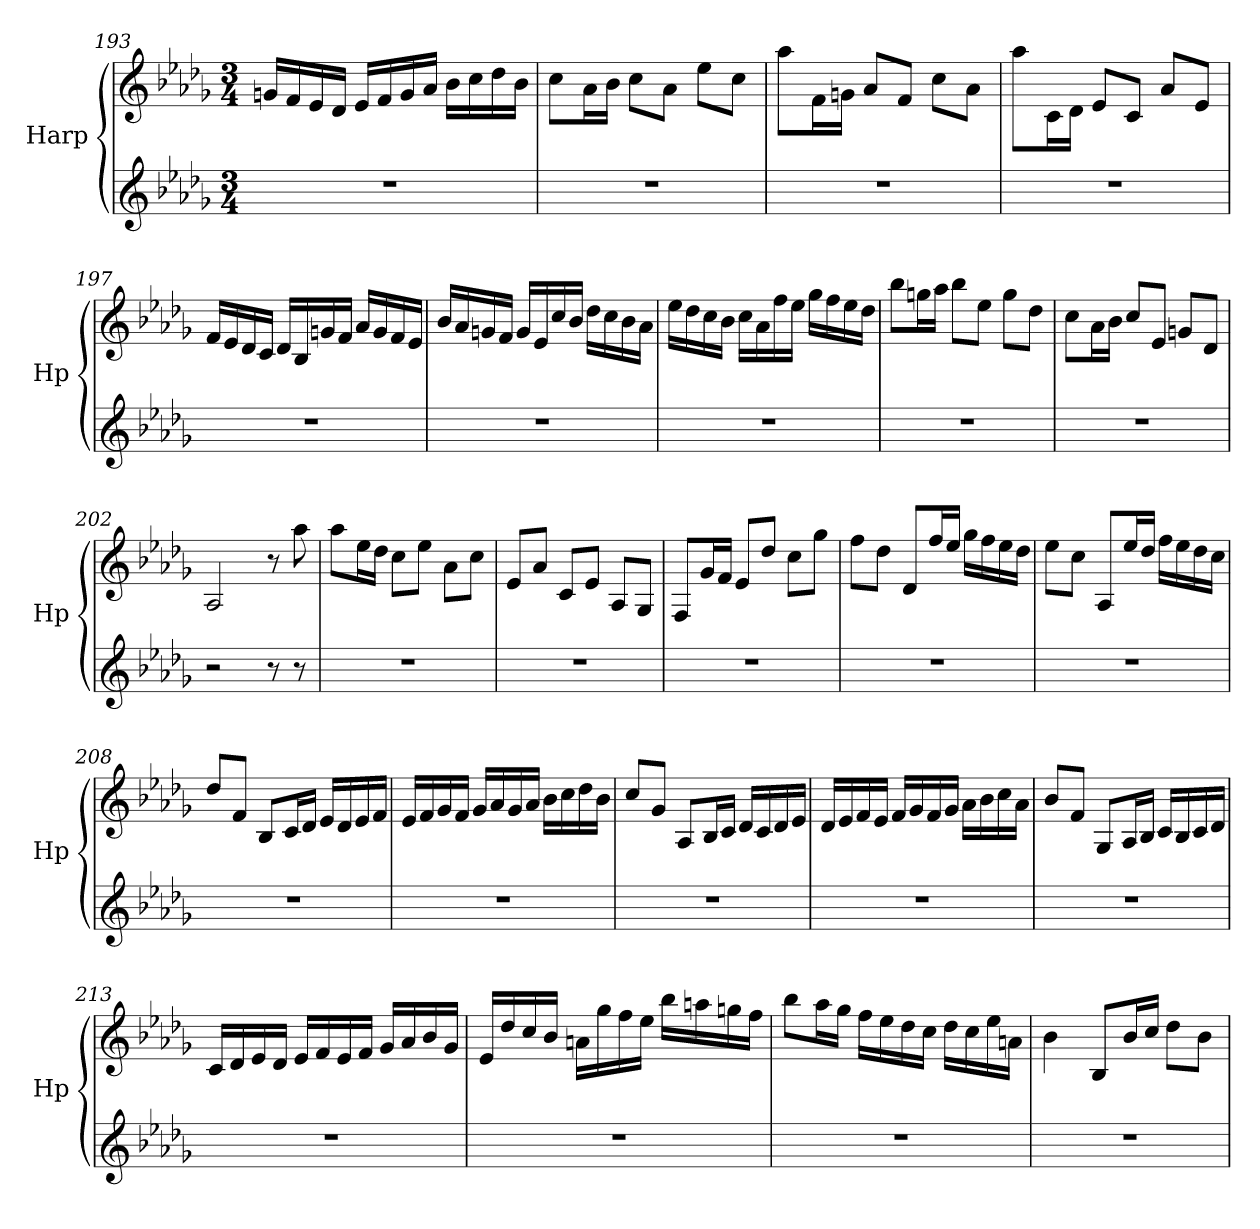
**kern	**kern
*part1	*part1
*staff2	*staff1
*I"Harp	*
*I'Hp	*
*clefG2	*clefG2
*k[b-e-a-d-g-]	*k[b-e-a-d-g-]
*M3/4	*M3/4
=193	=193
2.r	16gn/LL
.	16f/
.	16e-/
.	16d-/JJ
.	16e-/LL
.	16f/
.	16g/
.	16a-/JJ
.	16b-\LL
.	16cc\
.	16dd-\
.	16b-\JJ
!!LO:PB:g=z
=194	=194
2.r	8cc\L
.	16a-\L
.	16b-\JJ
.	8cc\L
.	8a-\J
.	8ee-\L
.	8cc\J
=195	=195
2.r	8aa-\L
.	16f\L
.	16gn\JJ
.	8a-/L
.	8f/J
.	8cc\L
.	8a-\J
=196	=196
2.r	8aa-\L
.	16c\L
.	16d-\JJ
.	8e-/L
.	8c/J
.	8a-/L
.	8e-/J
=197	=197
2.r	16f/LL
.	16e-/
.	16d-/
.	16c/JJ
.	16d-/LL
.	16B-/
.	16gn/
.	16f/JJ
.	16a-/LL
.	16g/
.	16f/
.	16e-/JJ
!!LO:LB:g=z
=198	=198
2.r	16b-/LL
.	16a-/
.	16gn/
.	16f/JJ
.	16g/LL
.	16e-/
.	16cc/
.	16b-/JJ
.	16dd-\LL
.	16cc\
.	16b-\
.	16a-\JJ
=199	=199
2.r	16ee-\LL
.	16dd-\
.	16cc\
.	16b-\JJ
.	16cc\LL
.	16a-\
.	16ff\
.	16ee-\JJ
.	16gg-\LL
.	16ff\
.	16ee-\
.	16dd-\JJ
=200	=200
2.r	8bb-\L
.	16ggn\L
.	16aa-\JJ
.	8bb-\L
.	8ee-\J
.	8gg\L
.	8dd-\J
=201	=201
2.r	8cc\L
.	16a-\L
.	16b-\JJ
.	8cc/L
.	8e-/J
.	8gn/L
.	8d-/J
=202	=202
2r	2A-/
8r	8r
8r	8aa-\
!!LO:LB:g=z
=203	=203
2.r	8aa-\L
.	16ee-\L
.	16dd-\JJ
.	8cc\L
.	8ee-\J
.	8a-\L
.	8cc\J
=204	=204
2.r	8e-/L
.	8a-/J
.	8c/L
.	8e-/J
.	8A-/L
.	8G-/J
=205	=205
2.r	8F/L
.	16g-/L
.	16f/JJ
.	8e-/L
.	8dd-/J
.	8cc\L
.	8gg-\J
=206	=206
2.r	8ff\L
.	8dd-\J
.	8d-/L
.	16ff/L
.	16ee-/JJ
.	16gg-\LL
.	16ff\
.	16ee-\
.	16dd-\JJ
=207	=207
2.r	8ee-\L
.	8cc\J
.	8A-/L
.	16ee-/L
.	16dd-/JJ
.	16ff\LL
.	16ee-\
.	16dd-\
.	16cc\JJ
!!LO:LB:g=z
=208	=208
2.r	8dd-/L
.	8f/J
.	8B-/L
.	16c/L
.	16d-/JJ
.	16e-/LL
.	16d-/
.	16e-/
.	16f/JJ
=209	=209
2.r	16e-/LL
.	16f/
.	16g-/
.	16f/JJ
.	16g-/LL
.	16a-/
.	16g-/
.	16a-/JJ
.	16b-\LL
.	16cc\
.	16dd-\
.	16b-\JJ
=210	=210
2.r	8cc/L
.	8g-/J
.	8A-/L
.	16B-/L
.	16c/JJ
.	16d-/LL
.	16c/
.	16d-/
.	16e-/JJ
=211	=211
2.r	16d-/LL
.	16e-/
.	16f/
.	16e-/JJ
.	16f/LL
.	16g-/
.	16f/
.	16g-/JJ
.	16a-\LL
.	16b-\
.	16cc\
.	16a-\JJ
!!LO:LB:g=z
=212	=212
2.r	8b-/L
.	8f/J
.	8G-/L
.	16A-/L
.	16B-/JJ
.	16c/LL
.	16B-/
.	16c/
.	16d-/JJ
=213	=213
2.r	16c/LL
.	16d-/
.	16e-/
.	16d-/JJ
.	16e-/LL
.	16f/
.	16e-/
.	16f/JJ
.	16g-/LL
.	16a-/
.	16b-/
.	16g-/JJ
=214	=214
2.r	16e-/LL
.	16dd-/
.	16cc/
.	16b-/JJ
.	16an\LL
.	16gg-\
.	16ff\
.	16ee-\JJ
.	16bb-\LL
.	16aan\
.	16ggn\
.	16ff\JJ
!!LO:LB:g=z
=215	=215
2.r	8bb-\L
.	16aa-\L
.	16gg-\JJ
.	16ff\LL
.	16ee-\
.	16dd-\
.	16cc\JJ
.	16dd-\LL
.	16cc\
.	16ee-\
.	16an\JJ
=216	=216
2.r	4b-\
.	8B-/L
.	16b-/L
.	16cc/JJ
.	8dd-\L
.	8b-\J
=	=
*-	*-
